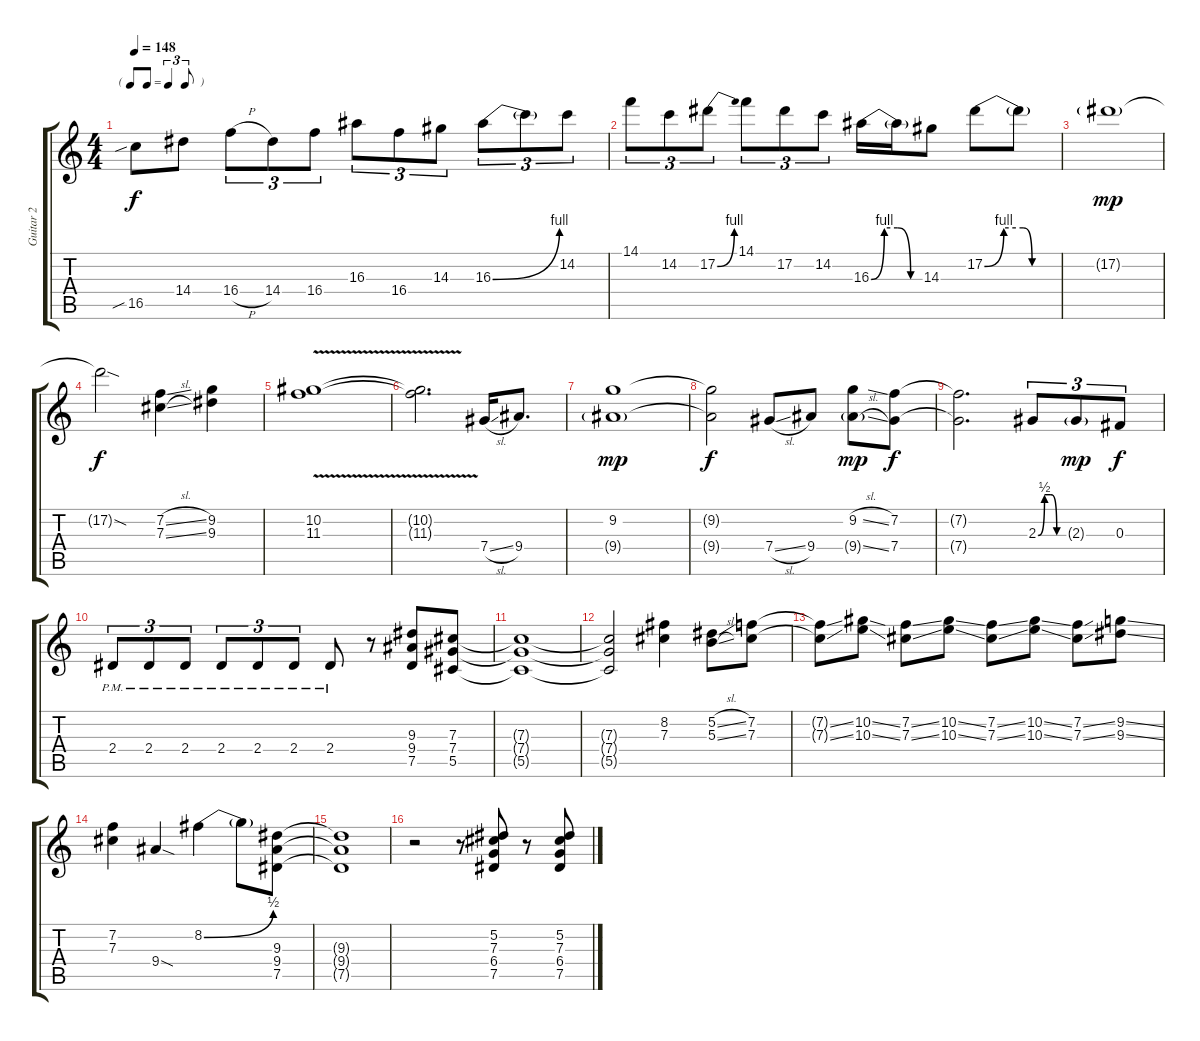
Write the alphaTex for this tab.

\track ("Guitar 2" "Guitar 2") {instrument overdrivenguitar}
\staff {score tabs}
\tuning (Eb4 Bb3 Gb3 Db3 Ab2 Eb2) {hide}
\ts (4 4)
\tf triplet8th
\tempo 148
\clef g2
\ks c
16.5{sib}.8{dy f} 14.4.8 16.4{h}.8{tu (3 2)} 14.4.8{tu (3 2)} 16.4.8{tu (3 2)} 16.3.8{tu (3 2)} 16.4.8{tu (3 2)} 14.3.8{tu (3 2)} 16.3{be (bend 0 0 60 4)}.8{tu (3 2)} 16.3{t}.8{tu (3 2)} 14.2.8{tu (3 2)} |
14.1.8{tu (3 2)} 14.2.8{tu (3 2)} 17.2{be (bend 0 0 60 4)}.8{tu (3 2)} 14.1.8{tu (3 2)} 17.2.8{tu (3 2)} 14.2.8{tu (3 2)} 16.3{be (custom 0 0 15 4 30 4 45 0 60 0)}.16 16.3{t}.16 14.3.8 17.2{be (custom 0 0 15 4 30 4 37 0 45 0 60 0)}.8 17.2{t}.8 |
17.2{g}.1{dy mp} |
17.2{sod t}.2{dy f} (7.2{sl} 7.3{sl}).4 (9.2 9.3).4 |
(10.2{v} 11.3).1 |
(10.2{t} 11.3{t}).2{d} 7.4{sl}.16 9.4.8{d} |
(9.2 9.4{g}).1{dy mp} |
(9.2{t} 9.4{t}).2{dy f} 7.4{sl}.8 9.4.8 (9.2{sl} 9.4{sl g}).8{dy mp} (7.2 7.4).8{dy f} |
(7.2{t} 7.4{t}).2{d} 2.3{be (custom 0 0 15 2 30 2 44 0 60 0)}.8{tu (3 2)} 2.3{g}.8{tu (3 2) dy mp} 0.3.8{tu (3 2) dy f} |
2.4{pm}.8{tu (3 2)} 2.4{pm}.8{tu (3 2)} 2.4{pm}.8{tu (3 2)} 2.4{pm}.8{tu (3 2)} 2.4{pm}.8{tu (3 2)} 2.4{pm}.8{tu (3 2)} 2.4{pm}.8 r.8 (9.3 9.4 7.5).8 (7.3 7.4 5.5).8 |
(7.3{t} 7.4{t} 5.5{t}).1 |
(7.3{t} 7.4{t} 5.5{t}).2 (8.2 7.3).4 (5.2{sl} 5.3{sl}).8 (7.2 7.3).8 |
(7.2{ss t} 7.3{ss t}).8 (10.2{ss} 10.3{ss}).8 (7.2{ss} 7.3{ss}).8 (10.2{ss} 10.3{ss}).8 (7.2{ss} 7.3{ss}).8 (10.2{ss} 10.3{ss}).8 (7.2{ss} 7.3{ss}).8 (9.2{ss} 9.3{ss}).8 |
(7.2 7.3).4 9.4{sod}.4 8.2{be (bend 0 0 60 2)}.4 8.2{t}.8 (9.3 9.4 7.5).8 |
(9.3{t} 9.4{t} 7.5{t}).1 |
r.2 r.8 (5.2 7.3 6.4 7.5).8 r.8 (5.2 7.3 6.4 7.5).8
